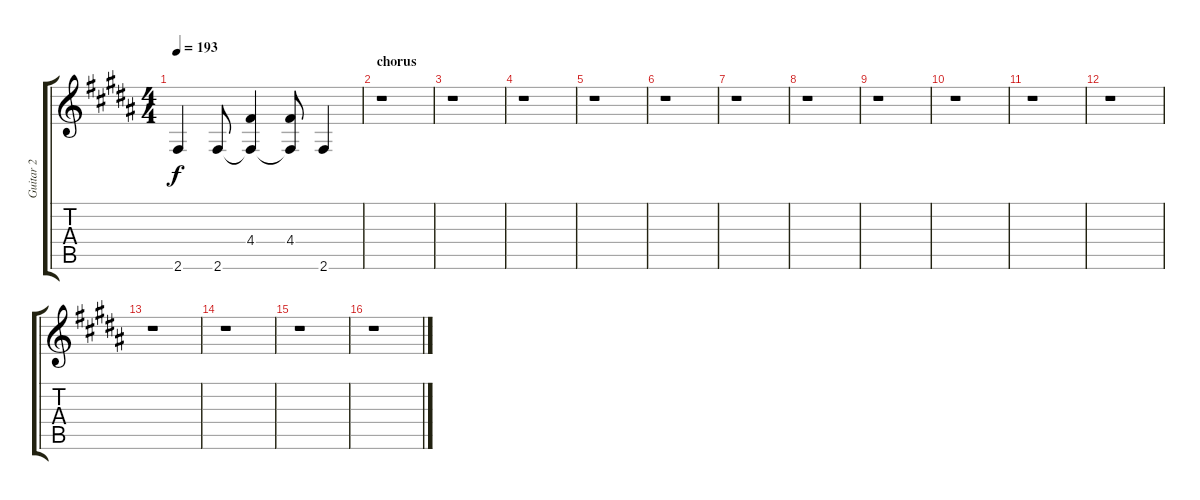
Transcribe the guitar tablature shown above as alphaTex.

\track ("Guitar 2" "Guitar 2") {instrument acousticguitarnylon}
\staff {score tabs}
\tuning (E4 B3 G3 D3 A2 E2) {hide}
\ts (4 4)
\tempo 193
\clef g2
\ks b
2.6.4{dy f} 2.6.8 (4.4 2.6{t}).4 (4.4 2.6{t}).8 2.6.4 |
\section ("" "chorus")
r.1 |
r.1 |
r.1 |
r.1 |
r.1 |
r.1 |
r.1 |
r.1 |
r.1 |
r.1 |
r.1 |
r.1 |
r.1 |
r.1 |
r.1
